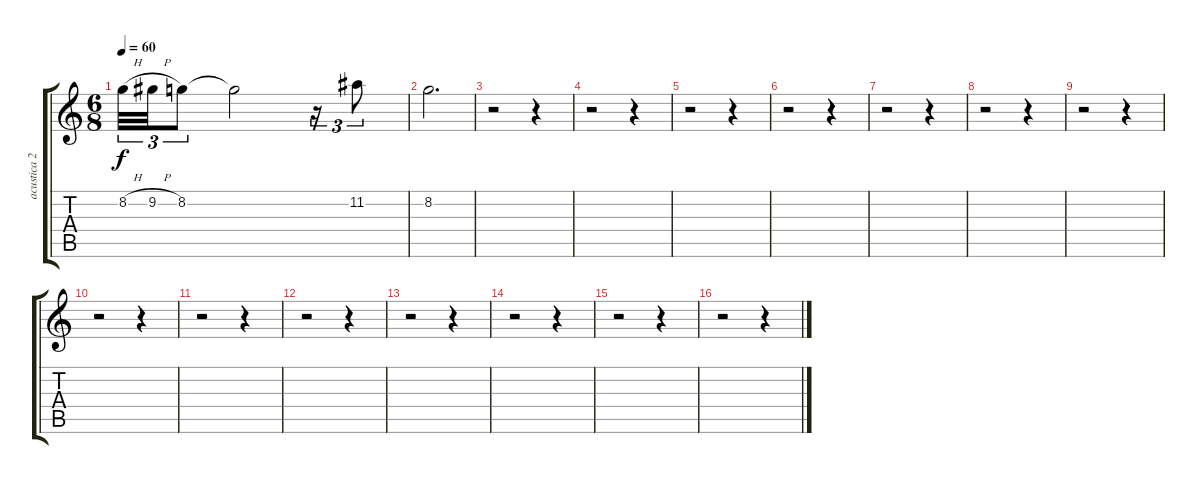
\track ("acustica 2" "acustica 2") {instrument acousticguitarnylon}
\staff {score tabs}
\tuning (E4 B3 G3 D3 A2 E2) {hide}
\ts (6 8)
\tempo 60
\clef g2
\ks c
8.2{h}.32{tu (3 2) dy f} 9.2{h}.32{tu (3 2)} 8.2.8{tu (3 2)} 8.2{t}.2 r.16{tu (3 2)} 11.2.8{tu (3 2)} |
8.2.2{d} |
r.2 r.4 |
r.2 r.4 |
r.2 r.4 |
r.2 r.4 |
r.2 r.4 |
r.2 r.4 |
r.2 r.4 |
r.2 r.4 |
r.2 r.4 |
r.2 r.4 |
r.2 r.4 |
r.2 r.4 |
r.2 r.4 |
r.2 r.4
